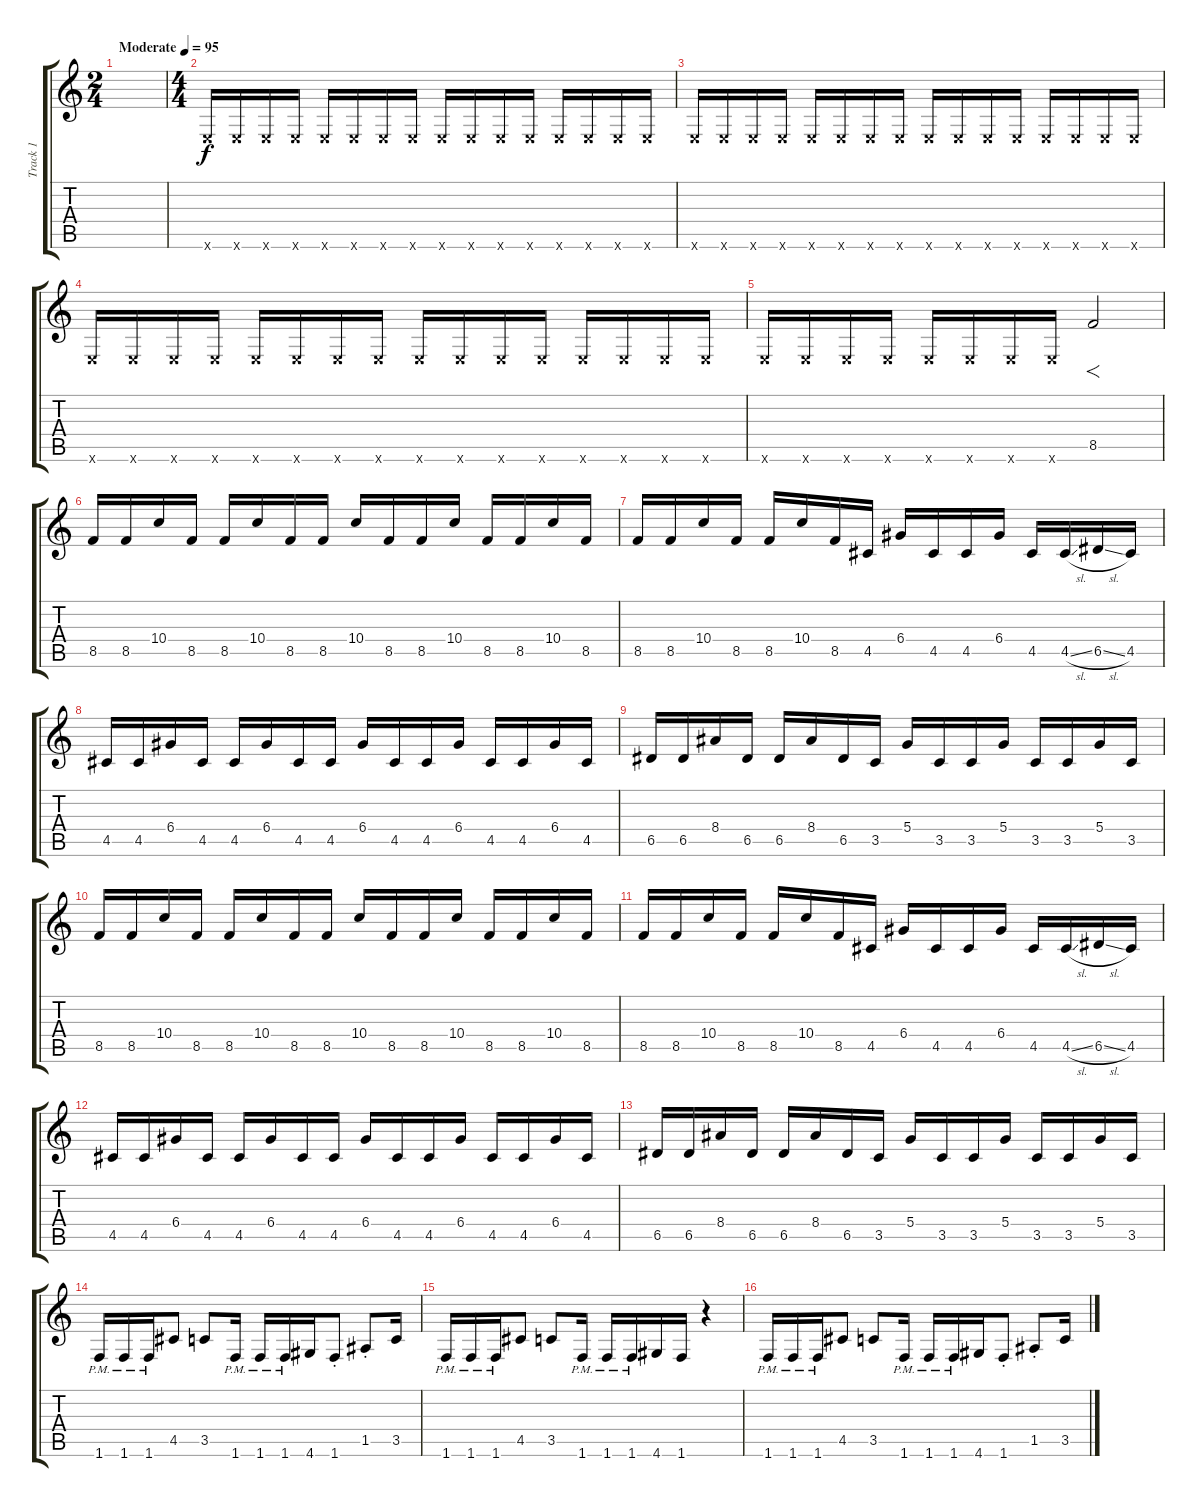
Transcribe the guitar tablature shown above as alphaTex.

\track ("Track 1" "Track 1") {instrument distortionguitar}
\staff {score tabs}
\tuning (E4 B3 G3 D3 A2 E2) {hide}
\ts (2 4)
\tempo (95 "Moderate")
\clef g2
\ks c
|
\ts (4 4)
0.6{x}.16 0.6{x}.16 0.6{x}.16 0.6{x}.16 0.6{x}.16 0.6{x}.16 0.6{x}.16 0.6{x}.16 0.6{x}.16 0.6{x}.16 0.6{x}.16 0.6{x}.16 0.6{x}.16 0.6{x}.16 0.6{x}.16 0.6{x}.16 |
0.6{x}.16 0.6{x}.16 0.6{x}.16 0.6{x}.16 0.6{x}.16 0.6{x}.16 0.6{x}.16 0.6{x}.16 0.6{x}.16 0.6{x}.16 0.6{x}.16 0.6{x}.16 0.6{x}.16 0.6{x}.16 0.6{x}.16 0.6{x}.16 |
0.6{x}.16 0.6{x}.16 0.6{x}.16 0.6{x}.16 0.6{x}.16 0.6{x}.16 0.6{x}.16 0.6{x}.16 0.6{x}.16 0.6{x}.16 0.6{x}.16 0.6{x}.16 0.6{x}.16 0.6{x}.16 0.6{x}.16 0.6{x}.16 |
0.6{x}.16 0.6{x}.16 0.6{x}.16 0.6{x}.16 0.6{x}.16 0.6{x}.16 0.6{x}.16 0.6{x}.16 8.5.2{f} |
8.5.16 8.5.16 10.4.16 8.5.16 8.5.16 10.4.16 8.5.16 8.5.16 10.4.16 8.5.16 8.5.16 10.4.16 8.5.16 8.5.16 10.4.16 8.5.16 |
8.5.16 8.5.16 10.4.16 8.5.16 8.5.16 10.4.16 8.5.16 4.5.16 6.4.16 4.5.16 4.5.16 6.4.16 4.5.16 4.5{sl}.16 6.5{sl}.16 4.5.16 |
4.5.16 4.5.16 6.4.16 4.5.16 4.5.16 6.4.16 4.5.16 4.5.16 6.4.16 4.5.16 4.5.16 6.4.16 4.5.16 4.5.16 6.4.16 4.5.16 |
6.5.16 6.5.16 8.4.16 6.5.16 6.5.16 8.4.16 6.5.16 3.5.16 5.4.16 3.5.16 3.5.16 5.4.16 3.5.16 3.5.16 5.4.16 3.5.16 |
8.5.16 8.5.16 10.4.16 8.5.16 8.5.16 10.4.16 8.5.16 8.5.16 10.4.16 8.5.16 8.5.16 10.4.16 8.5.16 8.5.16 10.4.16 8.5.16 |
8.5.16 8.5.16 10.4.16 8.5.16 8.5.16 10.4.16 8.5.16 4.5.16 6.4.16 4.5.16 4.5.16 6.4.16 4.5.16 4.5{sl}.16 6.5{sl}.16 4.5.16 |
4.5.16 4.5.16 6.4.16 4.5.16 4.5.16 6.4.16 4.5.16 4.5.16 6.4.16 4.5.16 4.5.16 6.4.16 4.5.16 4.5.16 6.4.16 4.5.16 |
6.5.16 6.5.16 8.4.16 6.5.16 6.5.16 8.4.16 6.5.16 3.5.16 5.4.16 3.5.16 3.5.16 5.4.16 3.5.16 3.5.16 5.4.16 3.5.16 |
1.6{pm}.16 1.6{pm}.16 1.6{pm}.16 4.5.8 3.5.8 1.6{pm}.16 1.6{pm}.16 1.6{pm}.16 4.6.16 1.6{st}.8 1.5{st}.8 3.5.16 |
1.6{pm}.16 1.6{pm}.16 1.6{pm}.16 4.5.8 3.5.8 1.6{pm}.16 1.6{pm}.16 1.6{pm}.16 4.6.16 1.6.16 r.4 |
1.6{pm}.16 1.6{pm}.16 1.6{pm}.16 4.5.8 3.5.8 1.6{pm}.16 1.6{pm}.16 1.6{pm}.16 4.6.16 1.6{st}.8 1.5{st}.8 3.5.16
